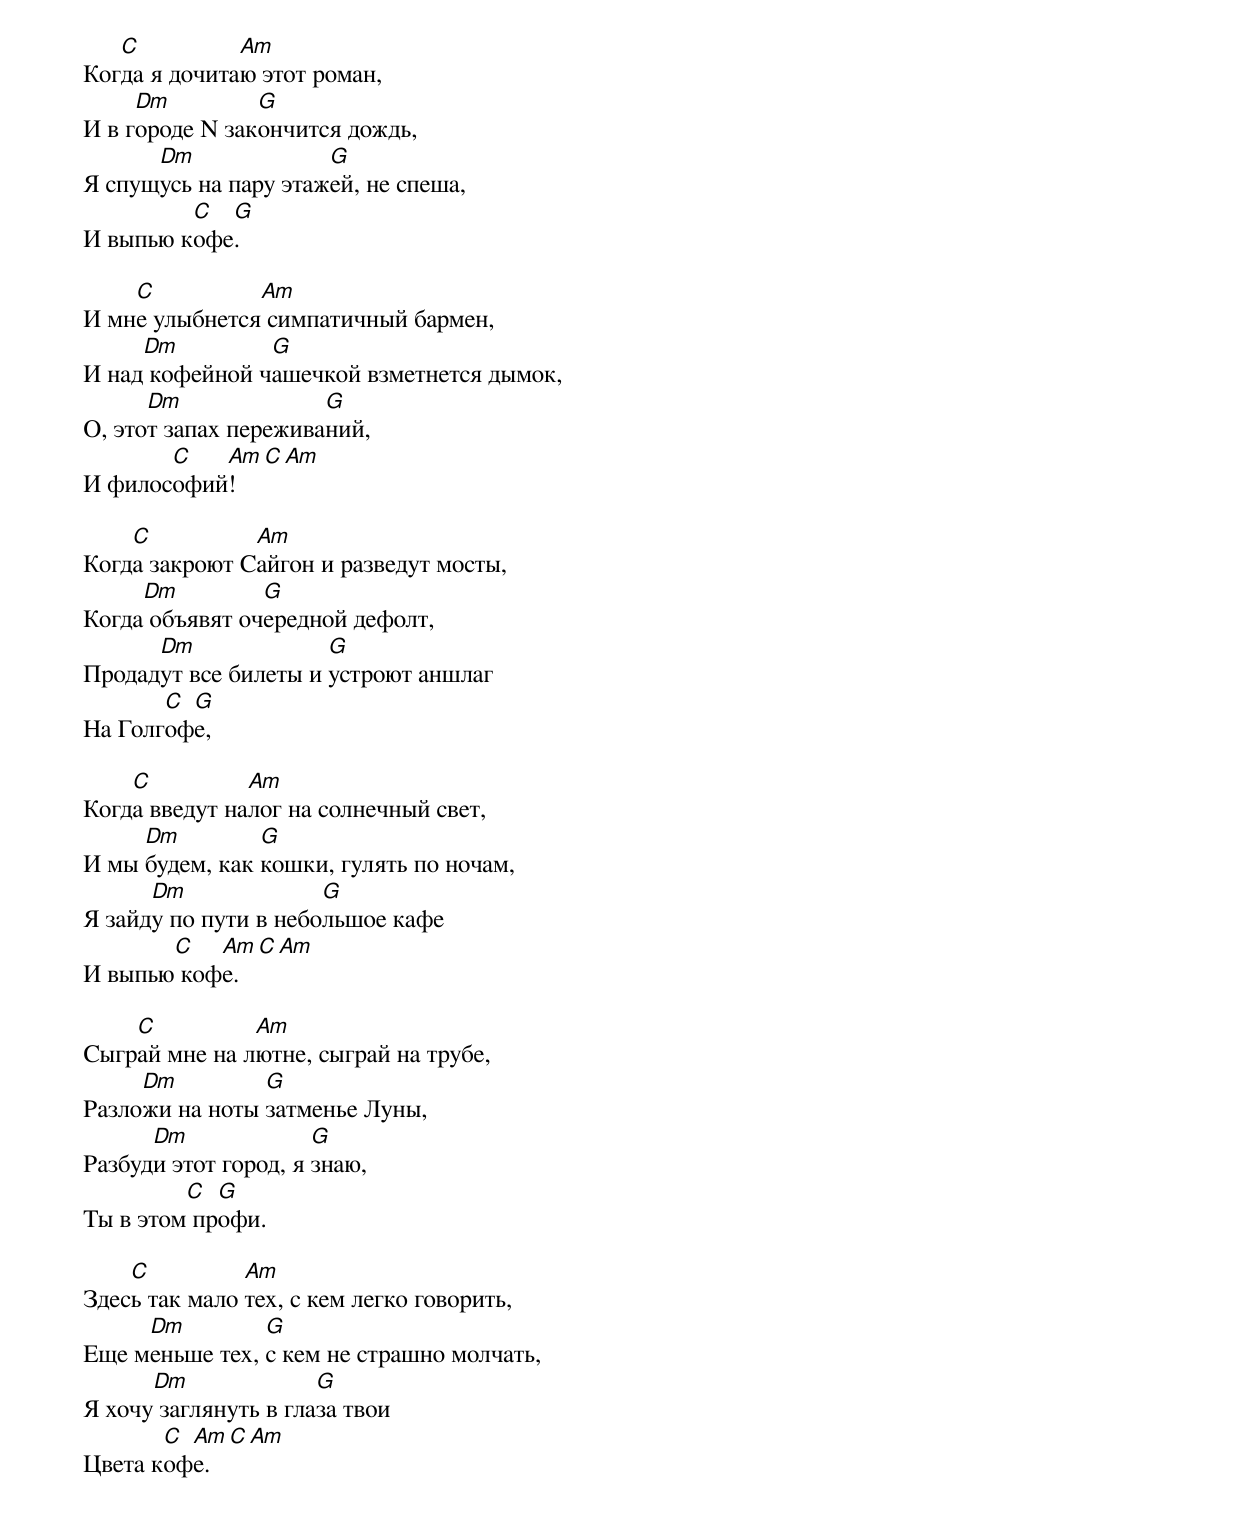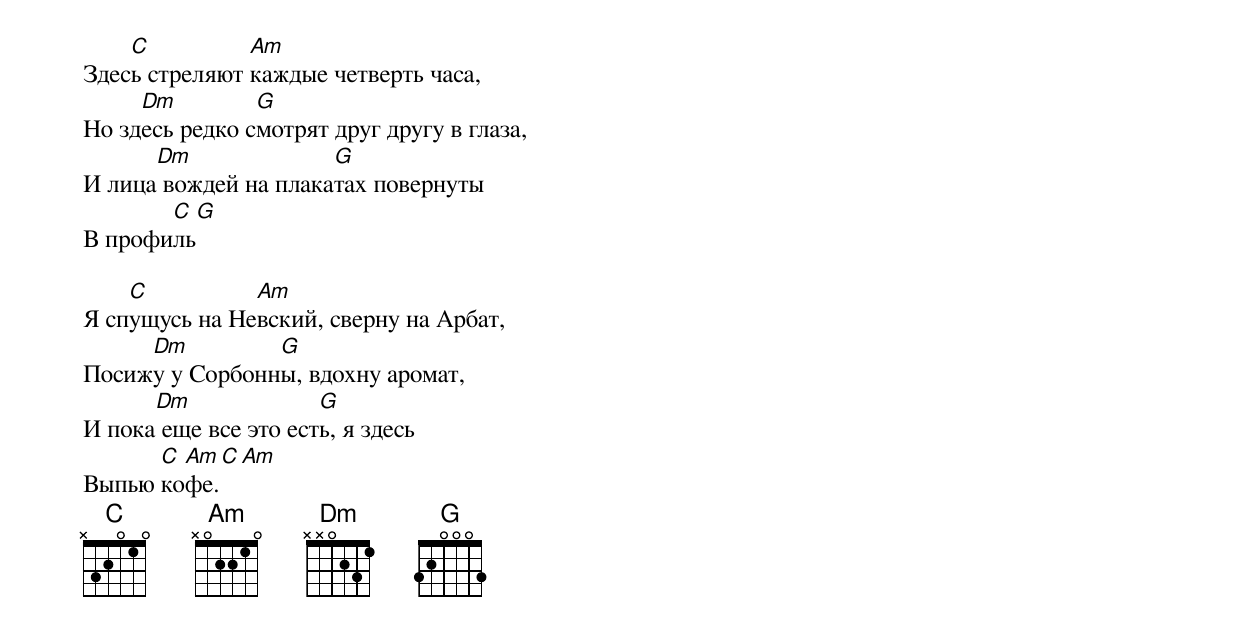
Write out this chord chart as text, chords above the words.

   C          Am
Когда я дочитаю этот роман,
     Dm         G
И в городе N закончится дождь,
      Dm              G
Я спущусь на пару этажей, не спеша,
         C  G
И выпью кофе.

    C          Am
И мне улыбнется симпатичный бармен,
     Dm         G
И над кофейной чашечкой взметнется дымок,
      Dm              G
О, этот запах переживаний,
       C   Am C Am
И философий!

    C          Am
Когда закроют Сайгон и разведут мосты,
     Dm         G
Когда объявят очередной дефолт,
      Dm              G
Продадут все билеты и устроют аншлаг
       C G
На Голгофе,

    C          Am
Когда введут налог на солнечный свет,
     Dm         G
И мы будем, как кошки, гулять по ночам,
      Dm              G
Я зайду по пути в небольшое кафе
       C   Am C Am
И выпью кофе.

    C          Am
Сыграй мне на лютне, сыграй на трубе,
     Dm         G
Разложи на ноты затменье Луны,
      Dm              G
Разбуди этот город, я знаю,
         C  G
Ты в этом профи.

    C          Am
Здесь так мало тех, с кем легко говорить,
     Dm         G
Еще меньше тех, с кем не страшно молчать,
      Dm              G
Я хочу заглянуть в глаза твои
       C Am C Am
Цвета кофе.

    C          Am
Здесь стреляют каждые четверть часа,
     Dm         G
Но здесь редко смотрят друг другу в глаза,
      Dm              G
И лица вождей на плакатах повернуты
       C G
В профиль

    C          Am
Я спущусь на Невский, сверну на Арбат,
     Dm         G
Посижу у Сорбонны, вдохну аромат,
      Dm              G
И пока еще все это есть, я здесь
      C Am C Am
Выпью кофе.
